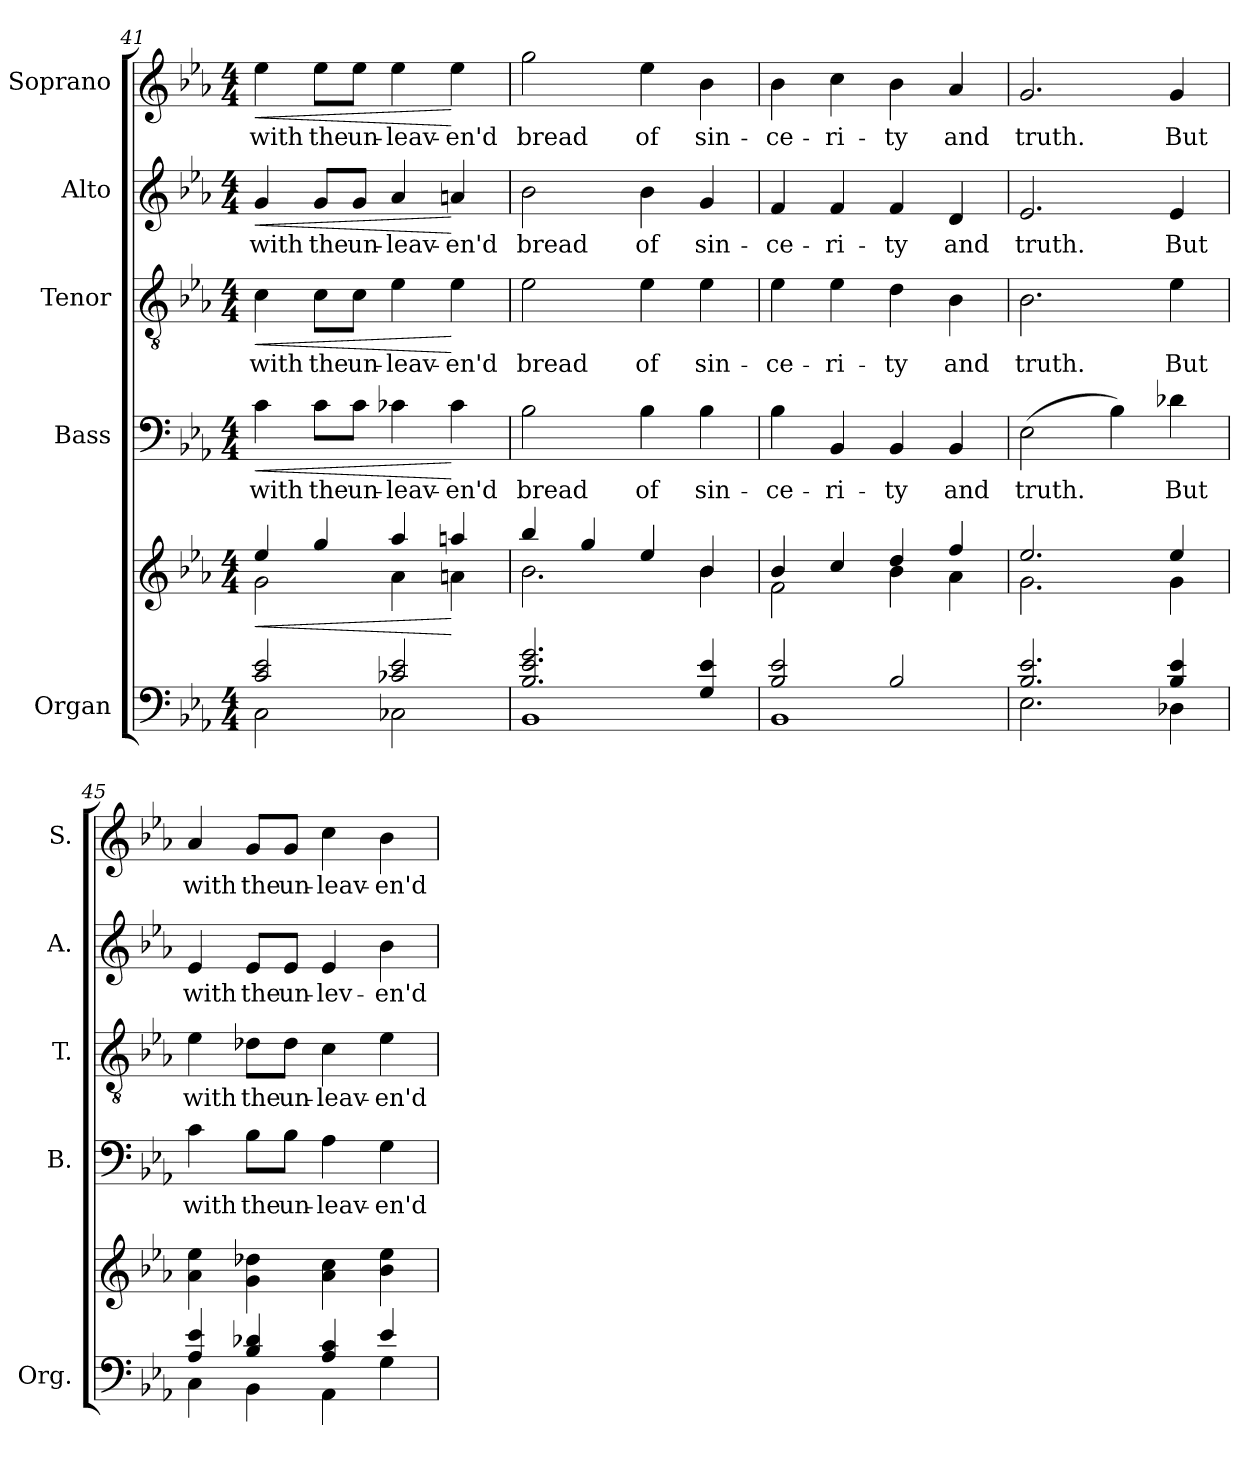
**kern	**kern	**dynam	**kern	**text	**dynam	**kern	**text	**dynam	**kern	**text	**dynam	**kern	**text	**dynam
*part5	*part5	*part5	*part4	*part4	*part4	*part3	*part3	*part3	*part2	*part2	*part2	*part1	*part1	*part1
*staff6	*staff5	*staff5/6	*staff4	*staff4	*staff4	*staff3	*staff3	*staff3	*staff2	*staff2	*staff2	*staff1	*staff1	*staff1
*I"Organ	*	*	*I"Bass	*	*	*I"Tenor	*	*	*I"Alto	*	*	*I"Soprano	*	*
*I'Org.	*	*	*I'B.	*	*	*I'T.	*	*	*I'A.	*	*	*I'S.	*	*
!!LO:PB:g=z
*clefF4	*clefG2	*	*clefF4	*	*	*clefGv2	*	*	*clefG2	*	*	*clefG2	*	*
*	*	*	*	*	*	*ITrd7c12	*	*	*	*	*	*	*	*
*k[b-e-a-]	*k[b-e-a-]	*	*k[b-e-a-]	*	*	*k[b-e-a-]	*	*	*k[b-e-a-]	*	*	*k[b-e-a-]	*	*
*E-:	*E-:	*	*E-:	*	*	*E-:	*	*	*E-:	*	*	*E-:	*	*
*M4/4	*M4/4	*	*M4/4	*	*	*M4/4	*	*	*M4/4	*	*	*M4/4	*	*
=41	=41	=41	=41	=41	=41	=41	=41	=41	=41	=41	=41	=41	=41	=41
*^	*^	*	*	*	*	*	*	*	*	*	*	*	*	*
!	!	!	!	!LO:HP:b	!	!	!	!	!	!	!	!	!	!	!	!
!	!	!	!	!	!	!LO:LY:b:color=#000000	!LO:HP:b	!	!	!	!	!	!	!	!	!
!	!	!	!	!	!	!	!	!	!LO:LY:b:color=#000000	!LO:HP:b	!	!	!	!	!	!
!	!	!	!	!	!	!	!	!	!	!	!	!LO:LY:b:color=#000000	!LO:HP:b	!	!	!
!	!	!	!	!	!	!	!	!	!	!	!	!	!	!	!LO:LY:b:color=#000000	!LO:HP:b
2ci/ 2e-i	2Ci\	4ee-i/	2gi\	<	4ci\	with	<	4Ci\	with	<	4gi/	with	<	4ee-i\	with	<
!	!	!	!	!	!	!LO:LY:b:color=#000000	!	!	!	!	!	!	!	!	!	!
!	!	!	!	!	!	!	!	!	!LO:LY:b:color=#000000	!	!	!	!	!	!	!
!	!	!	!	!	!	!	!	!	!	!	!	!LO:LY:b:color=#000000	!	!	!	!
!	!	!	!	!	!	!	!	!	!	!	!	!	!	!	!LO:LY:b:color=#000000	!
.	.	4ggi/	.	.	8ci\L	the	.	8Ci\L	the	.	8gi/L	the	.	8ee-i\L	the	.
!	!	!	!	!	!	!LO:LY:b:color=#000000	!	!	!	!	!	!	!	!	!	!
!	!	!	!	!	!	!	!	!	!LO:LY:b:color=#000000	!	!	!	!	!	!	!
!	!	!	!	!	!	!	!	!	!	!	!	!LO:LY:b:color=#000000	!	!	!	!
!	!	!	!	!	!	!	!	!	!	!	!	!	!	!	!LO:LY:b:color=#000000	!
.	.	.	.	.	8ci\J	un-	.	8Ci\J	un-	.	8gi/J	un-	.	8ee-i\J	un-	.
!	!	!	!	!	!	!LO:LY:b:color=#000000	!	!	!	!	!	!	!	!	!	!
!	!	!	!	!	!	!	!	!	!LO:LY:b:color=#000000	!	!	!	!	!	!	!
!	!	!	!	!	!	!	!	!	!	!	!	!LO:LY:b:color=#000000	!	!	!	!
!	!	!	!	!	!	!	!	!	!	!	!	!	!	!	!LO:LY:b:color=#000000	!
2c-Xi/ 2e-i	2C-Xi\	4aa-i/	4a-i\	.	4c-Xi\	-leav-	.	4E-i\	-leav-	.	4a-i/	-leav-	.	4ee-i\	-leav-	.
!	!	!	!	!	!	!LO:LY:b:color=#000000	!	!	!	!	!	!	!	!	!	!
!	!	!	!	!	!	!	!	!	!LO:LY:b:color=#000000	!	!	!	!	!	!	!
!	!	!	!	!	!	!	!	!	!	!	!	!LO:LY:b:color=#000000	!	!	!	!
!	!	!	!	!	!	!	!	!	!	!	!	!	!	!	!LO:LY:b:color=#000000	!
.	.	4aani/	4ani\	[	4c-i\	-en'd	[	4E-i\	-en'd	[	4ani/	-en'd	[	4ee-i\	-en'd	[
=42	=42	=42	=42	=42	=42	=42	=42	=42	=42	=42	=42	=42	=42	=42	=42	=42
!	!	!	!	!	!	!LO:LY:b:color=#000000	!	!	!	!	!	!	!	!	!	!
!	!	!	!	!	!	!	!	!	!LO:LY:b:color=#000000	!	!	!	!	!	!	!
!	!	!	!	!	!	!	!	!	!	!	!	!LO:LY:b:color=#000000	!	!	!	!
!	!	!	!	!	!	!	!	!	!	!	!	!	!	!	!LO:LY:b:color=#000000	!
2.B-i/ 2.e-i 2.gi	1BB-i	4bb-i/	2.b-i\	.	2B-i\	bread	.	2E-i\	bread	.	2b-i\	bread	.	2ggi\	bread	.
.	.	4ggi/	.	.	.	.	.	.	.	.	.	.	.	.	.	.
!	!	!	!	!	!	!LO:LY:b:color=#000000	!	!	!	!	!	!	!	!	!	!
!	!	!	!	!	!	!	!	!	!LO:LY:b:color=#000000	!	!	!	!	!	!	!
!	!	!	!	!	!	!	!	!	!	!	!	!LO:LY:b:color=#000000	!	!	!	!
!	!	!	!	!	!	!	!	!	!	!	!	!	!	!	!LO:LY:b:color=#000000	!
.	.	4ee-i/	.	.	4B-i\	of	.	4E-i\	of	.	4b-i\	of	.	4ee-i\	of	.
!	!	!	!	!	!	!LO:LY:b:color=#000000	!	!	!	!	!	!	!	!	!	!
!	!	!	!	!	!	!	!	!	!LO:LY:b:color=#000000	!	!	!	!	!	!	!
!	!	!	!	!	!	!	!	!	!	!	!	!LO:LY:b:color=#000000	!	!	!	!
!	!	!	!	!	!	!	!	!	!	!	!	!	!	!	!LO:LY:b:color=#000000	!
4Gi/ 4e-i	.	4b-i/	4b-i\	.	4B-i\	sin-	.	4E-i\	sin-	.	4gi/	sin-	.	4b-i\	sin-	.
=43	=43	=43	=43	=43	=43	=43	=43	=43	=43	=43	=43	=43	=43	=43	=43	=43
!	!	!	!	!	!	!LO:LY:b:color=#000000	!	!	!	!	!	!	!	!	!	!
!	!	!	!	!	!	!	!	!	!LO:LY:b:color=#000000	!	!	!	!	!	!	!
!	!	!	!	!	!	!	!	!	!	!	!	!LO:LY:b:color=#000000	!	!	!	!
!	!	!	!	!	!	!	!	!	!	!	!	!	!	!	!LO:LY:b:color=#000000	!
2B-i/ 2e-i	1BB-i	4b-i/	2fi\	.	4B-i\	-ce-	.	4E-i\	-ce-	.	4fi/	-ce-	.	4b-i\	-ce-	.
!	!	!	!	!	!	!LO:LY:b:color=#000000	!	!	!	!	!	!	!	!	!	!
!	!	!	!	!	!	!	!	!	!LO:LY:b:color=#000000	!	!	!	!	!	!	!
!	!	!	!	!	!	!	!	!	!	!	!	!LO:LY:b:color=#000000	!	!	!	!
!	!	!	!	!	!	!	!	!	!	!	!	!	!	!	!LO:LY:b:color=#000000	!
.	.	4cci/	.	.	4BB-i/	-ri-	.	4E-i\	-ri-	.	4fi/	-ri-	.	4cci\	-ri-	.
!	!	!	!	!	!	!LO:LY:b:color=#000000	!	!	!	!	!	!	!	!	!	!
!	!	!	!	!	!	!	!	!	!LO:LY:b:color=#000000	!	!	!	!	!	!	!
!	!	!	!	!	!	!	!	!	!	!	!	!LO:LY:b:color=#000000	!	!	!	!
!	!	!	!	!	!	!	!	!	!	!	!	!	!	!	!LO:LY:b:color=#000000	!
2B-i/	.	4ddi/	4b-i\	.	4BB-i/	-ty	.	4Di\	-ty	.	4fi/	-ty	.	4b-i\	-ty	.
!	!	!	!	!	!	!LO:LY:b:color=#000000	!	!	!	!	!	!	!	!	!	!
!	!	!	!	!	!	!	!	!	!LO:LY:b:color=#000000	!	!	!	!	!	!	!
!	!	!	!	!	!	!	!	!	!	!	!	!LO:LY:b:color=#000000	!	!	!	!
!	!	!	!	!	!	!	!	!	!	!	!	!	!	!	!LO:LY:b:color=#000000	!
.	.	4ffi/	4a-i\	.	4BB-i/	and	.	4BB-i\	and	.	4di/	and	.	4a-i/	and	.
=44	=44	=44	=44	=44	=44	=44	=44	=44	=44	=44	=44	=44	=44	=44	=44	=44
!	!	!	!	!	!	!LO:LY:b:color=#000000	!	!	!	!	!	!	!	!	!	!
!	!	!	!	!	!	!	!	!	!LO:LY:b:color=#000000	!	!	!	!	!	!	!
!	!	!	!	!	!	!	!	!	!	!	!	!LO:LY:b:color=#000000	!	!	!	!
!	!	!	!	!	!	!	!	!	!	!	!	!	!	!	!LO:LY:b:color=#000000	!
2.B-i/ 2.e-i	2.E-i\	2.ee-i/	2.gi\	.	(2E-i\	truth.	.	2.BB-i\	truth.	.	2.e-i/	truth.	.	2.gi/	truth.	.
.	.	.	.	.	4B-i\)	.	.	.	.	.	.	.	.	.	.	.
!	!	!	!	!	!	!LO:LY:b:color=#000000	!	!	!	!	!	!	!	!	!	!
!	!	!	!	!	!	!	!	!	!LO:LY:b:color=#000000	!	!	!	!	!	!	!
!	!	!	!	!	!	!	!	!	!	!	!	!LO:LY:b:color=#000000	!	!	!	!
!	!	!	!	!	!	!	!	!	!	!	!	!	!	!	!LO:LY:b:color=#000000	!
4B-i/ 4e-i	4D-Xi\	4ee-i/	4gi\	.	4d-Xi\	But	.	4E-i\	But	.	4e-i/	But	.	4gi/	But	.
*	*	*v	*v	*	*	*	*	*	*	*	*	*	*	*	*	*
!!LO:LB:g=z
=45	=45	=45	=45	=45	=45	=45	=45	=45	=45	=45	=45	=45	=45	=45	=45
*	*	*^	*	*	*	*	*	*	*	*	*	*	*	*	*
!	!	!	!	!	!	!LO:LY:b:color=#000000	!	!	!	!	!	!	!	!	!	!
*	*	*v	*v	*	*	*	*	*	*	*	*	*	*	*	*	*
*	*	*^	*	*	*	*	*	*	*	*	*	*	*	*	*
!	!	!	!	!	!	!	!	!	!LO:LY:b:color=#000000	!	!	!	!	!	!	!
*	*	*v	*v	*	*	*	*	*	*	*	*	*	*	*	*	*
*	*	*^	*	*	*	*	*	*	*	*	*	*	*	*	*
!	!	!	!	!	!	!	!	!	!	!	!	!LO:LY:b:color=#000000	!	!	!	!
*	*	*v	*v	*	*	*	*	*	*	*	*	*	*	*	*	*
*	*	*^	*	*	*	*	*	*	*	*	*	*	*	*	*
!	!	!	!	!	!	!	!	!	!	!	!	!	!	!	!LO:LY:b:color=#000000	!
*	*	*v	*v	*	*	*	*	*	*	*	*	*	*	*	*	*
4A-i/ 4e-i	4Ci\	4a-i\ 4ee-i	.	4ci\	with	.	4E-i\	with	.	4e-i/	with	.	4a-i/	with	.
!	!	!	!	!	!LO:LY:b:color=#000000	!	!	!	!	!	!	!	!	!	!
!	!	!	!	!	!	!	!	!LO:LY:b:color=#000000	!	!	!	!	!	!	!
!	!	!	!	!	!	!	!	!	!	!	!LO:LY:b:color=#000000	!	!	!	!
!	!	!	!	!	!	!	!	!	!	!	!	!	!	!LO:LY:b:color=#000000	!
4B-i/ 4d-Xi	4BB-i\	4gi\ 4dd-Xi	.	8B-i\L	the	.	8D-Xi\L	the	.	8e-i/L	the	.	8gi/L	the	.
!	!	!	!	!	!LO:LY:b:color=#000000	!	!	!	!	!	!	!	!	!	!
!	!	!	!	!	!	!	!	!LO:LY:b:color=#000000	!	!	!	!	!	!	!
!	!	!	!	!	!	!	!	!	!	!	!LO:LY:b:color=#000000	!	!	!	!
!	!	!	!	!	!	!	!	!	!	!	!	!	!	!LO:LY:b:color=#000000	!
.	.	.	.	8B-i\J	un-	.	8D-i\J	un-	.	8e-i/J	un-	.	8gi/J	un-	.
!	!	!	!	!	!LO:LY:b:color=#000000	!	!	!	!	!	!	!	!	!	!
!	!	!	!	!	!	!	!	!LO:LY:b:color=#000000	!	!	!	!	!	!	!
!	!	!	!	!	!	!	!	!	!	!	!LO:LY:b:color=#000000	!	!	!	!
!	!	!	!	!	!	!	!	!	!	!	!	!	!	!LO:LY:b:color=#000000	!
4A-i/ 4ci	4AA-i\	4a-i\ 4cci	.	4A-i\	-leav-	.	4Ci\	-leav-	.	4e-i/	-lev-	.	4cci\	-leav-	.
!	!	!	!	!	!LO:LY:b:color=#000000	!	!	!	!	!	!	!	!	!	!
!	!	!	!	!	!	!	!	!LO:LY:b:color=#000000	!	!	!	!	!	!	!
!	!	!	!	!	!	!	!	!	!	!	!LO:LY:b:color=#000000	!	!	!	!
!	!	!	!	!	!	!	!	!	!	!	!	!	!	!LO:LY:b:color=#000000	!
4e-i/	4Gi\	4b-i\ 4ee-i	.	4Gi\	-en'd	.	4E-i\	-en'd	.	4b-i\	-en'd	.	4b-i\	-en'd	.
*v	*v	*	*	*	*	*	*	*	*	*	*	*	*	*	*
=	=	=	=	=	=	=	=	=	=	=	=	=	=	=
*-	*-	*-	*-	*-	*-	*-	*-	*-	*-	*-	*-	*-	*-	*-
